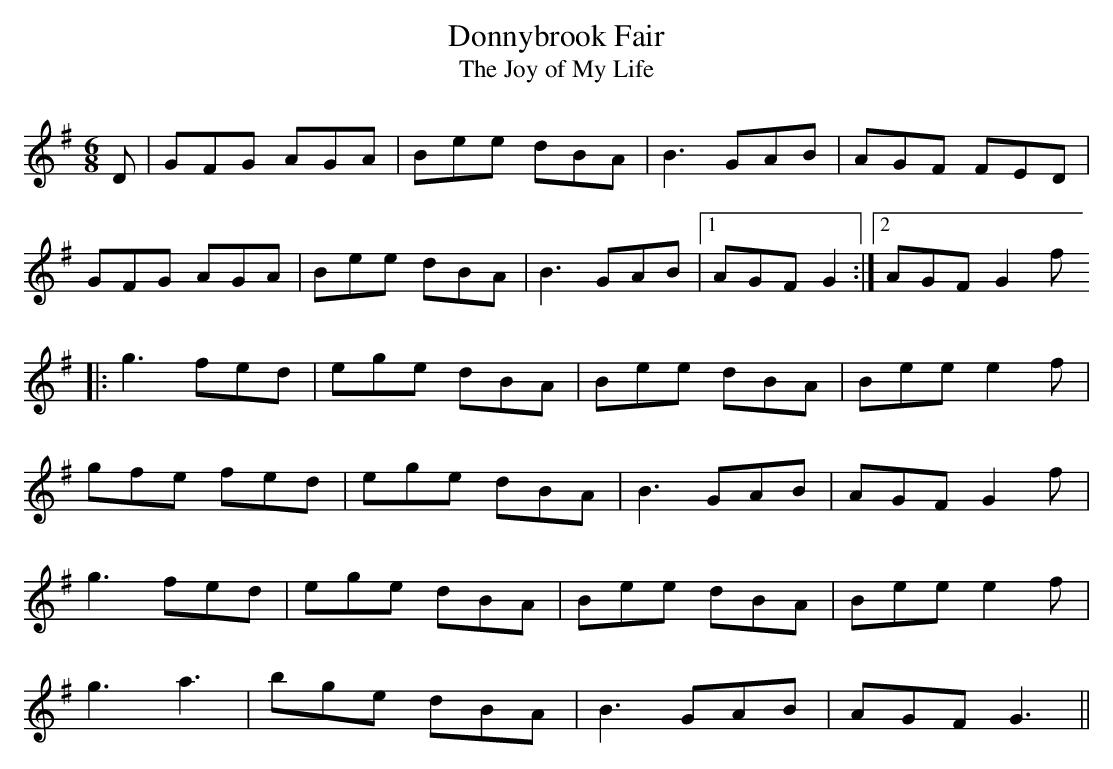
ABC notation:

X:1
T:Donnybrook Fair
T:Joy of My Life, The
M:6/8
L:1/8
K:G
D|GFG AGA|Bee dBA|B3 GAB|AGF FED|!
GFG AGA|Bee dBA|B3 GAB|1 AGF G2:|2 AGF G2f !
|:g3 fed|ege dBA|Bee dBA|Bee e2f|!
gfe fed|ege dBA|B3 GAB|AGF G2f|!
g3 fed|ege dBA|Bee dBA|Bee e2f|!
g3 a3|bge dBA|B3 GAB|AGF G3||!
